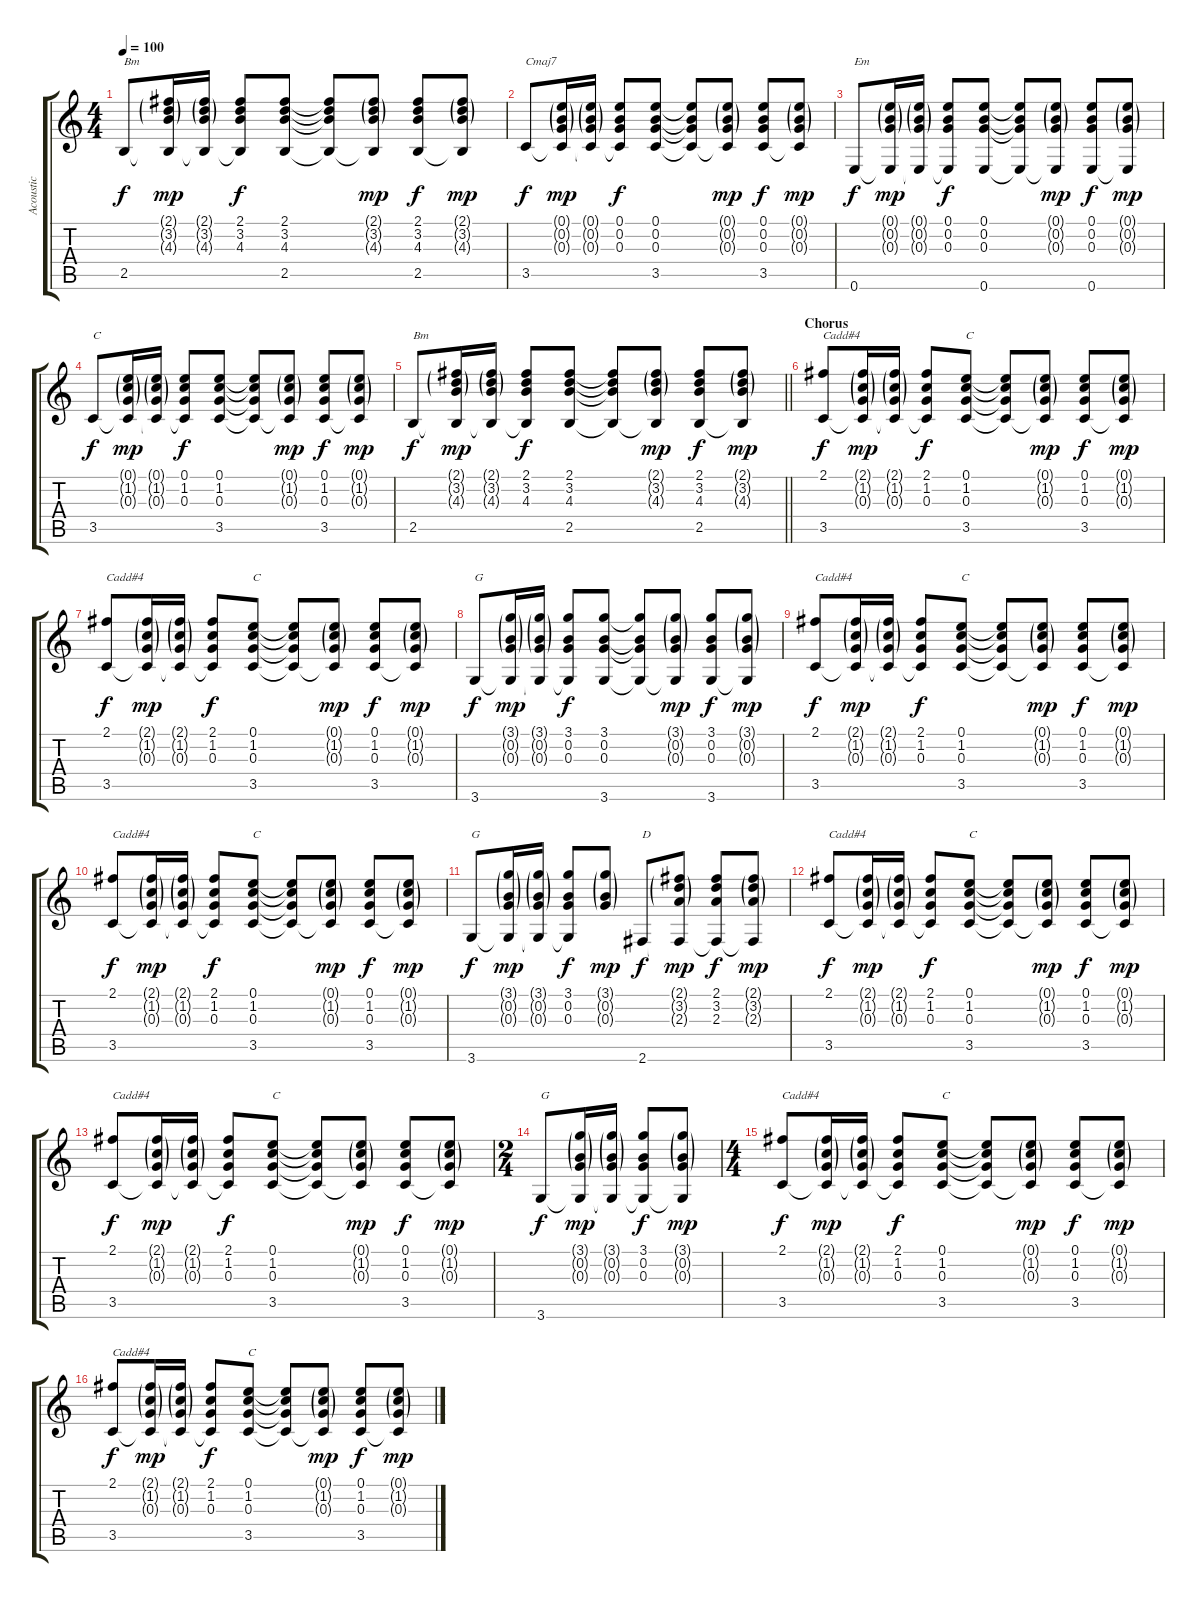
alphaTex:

\track ("Acoustic" "Acoustic") {instrument acousticguitarsteel}
\staff {score tabs}
\tuning (E4 B3 G3 D3 A2 E2) {hide}
\ts (4 4)
\tempo 100
\clef g2
\ks c
2.5.8{txt "Bm" dy f} (2.1{g} 3.2{g} 4.3{g} 2.5{t}).16{dy mp} (2.1{g} 3.2{g} 4.3{g} 2.5{t}).16 (2.1 3.2 4.3 2.5{t}).8{dy f} (2.1 3.2 4.3 2.5).8 (2.1{t} 3.2{t} 4.3{t} 2.5{t}).8 (2.1{g} 3.2{g} 4.3{g} 2.5{t}).8{dy mp} (2.1 3.2 4.3 2.5).8{dy f} (2.1{g} 3.2{g} 4.3{g} 2.5{t}).8{dy mp} |
3.5.8{txt "Cmaj7" dy f} (0.1{g} 0.2{g} 0.3{g} 3.5{t}).16{dy mp} (0.1{g} 0.2{g} 0.3{g} 3.5{t}).16 (0.1 0.2 0.3 3.5{t}).8{dy f} (0.1 0.2 0.3 3.5).8 (0.1{t} 0.2{t} 0.3{t} 3.5{t}).8 (0.1{g} 0.2{g} 0.3{g} 3.5{t}).8{dy mp} (0.1 0.2 0.3 3.5).8{dy f} (0.1{g} 0.2{g} 0.3{g} 3.5{t}).8{dy mp} |
0.6.8{txt "Em" dy f} (0.1{g} 0.2{g} 0.3{g} 0.6{t}).16{dy mp} (0.1{g} 0.2{g} 0.3{g} 0.6{t}).16 (0.1 0.2 0.3 0.6{t}).8{dy f} (0.1 0.2 0.3 0.6).8 (0.1{t} 0.2{t} 0.3{t} 0.6{t}).8 (0.1{g} 0.2{g} 0.3{g} 0.6{t}).8{dy mp} (0.1 0.2 0.3 0.6).8{dy f} (0.1{g} 0.2{g} 0.3{g} 0.6{t}).8{dy mp} |
3.5.8{txt "C" dy f} (0.1{g} 1.2{g} 0.3{g} 3.5{t}).16{dy mp} (0.1{g} 1.2{g} 0.3{g} 3.5{t}).16 (0.1 1.2 0.3 3.5{t}).8{dy f} (0.1 1.2 0.3 3.5).8 (0.1{t} 1.2{t} 0.3{t} 3.5{t}).8 (0.1{g} 1.2{g} 0.3{g} 3.5{t}).8{dy mp} (0.1 1.2 0.3 3.5).8{dy f} (0.1{g} 1.2{g} 0.3{g} 3.5{t}).8{dy mp} |
\barLineRight lightlight
2.5.8{txt "Bm" dy f} (2.1{g} 3.2{g} 4.3{g} 2.5{t}).16{dy mp} (2.1{g} 3.2{g} 4.3{g} 2.5{t}).16 (2.1 3.2 4.3 2.5{t}).8{dy f} (2.1 3.2 4.3 2.5).8 (2.1{t} 3.2{t} 4.3{t} 2.5{t}).8 (2.1{g} 3.2{g} 4.3{g} 2.5{t}).8{dy mp} (2.1 3.2 4.3 2.5).8{dy f} (2.1{g} 3.2{g} 4.3{g} 2.5{t}).8{dy mp} |
\section ("" "Chorus")
(2.1 3.5).8{txt "Cadd#4" dy f} (2.1{g} 1.2{g} 0.3{g} 3.5{t}).16{dy mp} (2.1{g} 1.2{g} 0.3{g} 3.5{t}).16 (2.1 1.2 0.3 3.5{t}).8{dy f} (0.1 1.2 0.3 3.5).8{txt "C"} (0.1{t} 1.2{t} 0.3{t} 3.5{t}).8 (0.1{g} 1.2{g} 0.3{g} 3.5{t}).8{dy mp} (0.1 1.2 0.3 3.5).8{dy f} (0.1{g} 1.2{g} 0.3{g} 3.5{t}).8{dy mp} |
(2.1 3.5).8{txt "Cadd#4" dy f} (2.1{g} 1.2{g} 0.3{g} 3.5{t}).16{dy mp} (2.1{g} 1.2{g} 0.3{g} 3.5{t}).16 (2.1 1.2 0.3 3.5{t}).8{dy f} (0.1 1.2 0.3 3.5).8{txt "C"} (0.1{t} 1.2{t} 0.3{t} 3.5{t}).8 (0.1{g} 1.2{g} 0.3{g} 3.5{t}).8{dy mp} (0.1 1.2 0.3 3.5).8{dy f} (0.1{g} 1.2{g} 0.3{g} 3.5{t}).8{dy mp} |
3.6.8{txt "G" dy f} (3.1{g} 0.2{g} 0.3{g} 3.6{t}).16{dy mp} (3.1{g} 0.2{g} 0.3{g} 3.6{t}).16 (3.1 0.2 0.3 3.6{t}).8{dy f} (3.1 0.2 0.3 3.6).8 (3.1{t} 0.2{t} 0.3{t} 3.6{t}).8 (3.1{g} 0.2{g} 0.3{g} 3.6{t}).8{dy mp} (3.1 0.2 0.3 3.6).8{dy f} (3.1{g} 0.2{g} 0.3{g} 3.6{t}).8{dy mp} |
(2.1 3.5).8{txt "Cadd#4" dy f} (2.1{g} 1.2{g} 0.3{g} 3.5{t}).16{dy mp} (2.1{g} 1.2{g} 0.3{g} 3.5{t}).16 (2.1 1.2 0.3 3.5{t}).8{dy f} (0.1 1.2 0.3 3.5).8{txt "C"} (0.1{t} 1.2{t} 0.3{t} 3.5{t}).8 (0.1{g} 1.2{g} 0.3{g} 3.5{t}).8{dy mp} (0.1 1.2 0.3 3.5).8{dy f} (0.1{g} 1.2{g} 0.3{g} 3.5{t}).8{dy mp} |
(2.1 3.5).8{txt "Cadd#4" dy f} (2.1{g} 1.2{g} 0.3{g} 3.5{t}).16{dy mp} (2.1{g} 1.2{g} 0.3{g} 3.5{t}).16 (2.1 1.2 0.3 3.5{t}).8{dy f} (0.1 1.2 0.3 3.5).8{txt "C"} (0.1{t} 1.2{t} 0.3{t} 3.5{t}).8 (0.1{g} 1.2{g} 0.3{g} 3.5{t}).8{dy mp} (0.1 1.2 0.3 3.5).8{dy f} (0.1{g} 1.2{g} 0.3{g} 3.5{t}).8{dy mp} |
3.6.8{txt "G" dy f} (3.1{g} 0.2{g} 0.3{g} 3.6{t}).16{dy mp} (3.1{g} 0.2{g} 0.3{g} 3.6{t}).16 (3.1 0.2 0.3 3.6{t}).8{dy f} (3.1{g} 0.2{g} 0.3{g}).8{dy mp} 2.6.8{txt "D" dy f} (2.1{g} 3.2{g} 2.3{g} 2.6{t}).8{dy mp} (2.1 3.2 2.3 2.6{t}).8{dy f} (2.1{g} 3.2{g} 2.3{g} 2.6{t}).8{dy mp} |
(2.1 3.5).8{txt "Cadd#4" dy f} (2.1{g} 1.2{g} 0.3{g} 3.5{t}).16{dy mp} (2.1{g} 1.2{g} 0.3{g} 3.5{t}).16 (2.1 1.2 0.3 3.5{t}).8{dy f} (0.1 1.2 0.3 3.5).8{txt "C"} (0.1{t} 1.2{t} 0.3{t} 3.5{t}).8 (0.1{g} 1.2{g} 0.3{g} 3.5{t}).8{dy mp} (0.1 1.2 0.3 3.5).8{dy f} (0.1{g} 1.2{g} 0.3{g} 3.5{t}).8{dy mp} |
(2.1 3.5).8{txt "Cadd#4" dy f} (2.1{g} 1.2{g} 0.3{g} 3.5{t}).16{dy mp} (2.1{g} 1.2{g} 0.3{g} 3.5{t}).16 (2.1 1.2 0.3 3.5{t}).8{dy f} (0.1 1.2 0.3 3.5).8{txt "C"} (0.1{t} 1.2{t} 0.3{t} 3.5{t}).8 (0.1{g} 1.2{g} 0.3{g} 3.5{t}).8{dy mp} (0.1 1.2 0.3 3.5).8{dy f} (0.1{g} 1.2{g} 0.3{g} 3.5{t}).8{dy mp} |
\ts (2 4)
3.6.8{txt "G" dy f} (3.1{g} 0.2{g} 0.3{g} 3.6{t}).16{dy mp} (3.1{g} 0.2{g} 0.3{g} 3.6{t}).16 (3.1 0.2 0.3 3.6{t}).8{dy f} (3.1{g} 0.2{g} 0.3{g} 3.6{t}).8{dy mp} |
\ts (4 4)
(2.1 3.5).8{txt "Cadd#4" dy f} (2.1{g} 1.2{g} 0.3{g} 3.5{t}).16{dy mp} (2.1{g} 1.2{g} 0.3{g} 3.5{t}).16 (2.1 1.2 0.3 3.5{t}).8{dy f} (0.1 1.2 0.3 3.5).8{txt "C"} (0.1{t} 1.2{t} 0.3{t} 3.5{t}).8 (0.1{g} 1.2{g} 0.3{g} 3.5{t}).8{dy mp} (0.1 1.2 0.3 3.5).8{dy f} (0.1{g} 1.2{g} 0.3{g} 3.5{t}).8{dy mp} |
(2.1 3.5).8{txt "Cadd#4" dy f} (2.1{g} 1.2{g} 0.3{g} 3.5{t}).16{dy mp} (2.1{g} 1.2{g} 0.3{g} 3.5{t}).16 (2.1 1.2 0.3 3.5{t}).8{dy f} (0.1 1.2 0.3 3.5).8{txt "C"} (0.1{t} 1.2{t} 0.3{t} 3.5{t}).8 (0.1{g} 1.2{g} 0.3{g} 3.5{t}).8{dy mp} (0.1 1.2 0.3 3.5).8{dy f} (0.1{g} 1.2{g} 0.3{g} 3.5{t}).8{dy mp}
